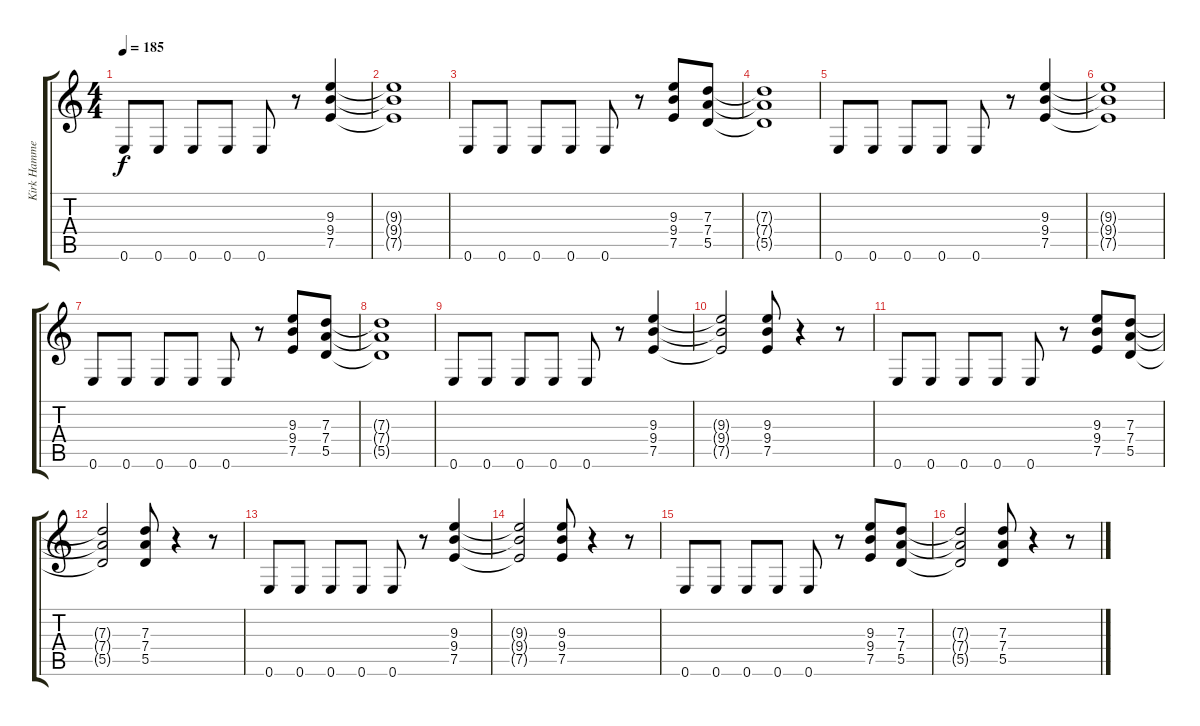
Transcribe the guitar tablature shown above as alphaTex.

\track ("Kirk Hammet (Guitar)" "Kirk Hamme") {instrument distortionguitar}
\staff {score tabs}
\tuning (E4 B3 G3 D3 A2 E2) {hide}
\ts (4 4)
\tempo 185
\clef g2
\ks c
0.6.8{dy f} 0.6.8 0.6.8 0.6.8 0.6.8 r.8 (9.3 9.4 7.5).4 |
(9.3{t} 9.4{t} 7.5{t}).1 |
0.6.8 0.6.8 0.6.8 0.6.8 0.6.8 r.8 (9.3 9.4 7.5).8 (7.3 7.4 5.5).8 |
(7.3{t} 7.4{t} 5.5{t}).1 |
0.6.8 0.6.8 0.6.8 0.6.8 0.6.8 r.8 (9.3 9.4 7.5).4 |
(9.3{t} 9.4{t} 7.5{t}).1 |
0.6.8 0.6.8 0.6.8 0.6.8 0.6.8 r.8 (9.3 9.4 7.5).8 (7.3 7.4 5.5).8 |
(7.3{t} 7.4{t} 5.5{t}).1 |
0.6.8 0.6.8 0.6.8 0.6.8 0.6.8 r.8 (9.3 9.4 7.5).4 |
(9.3{t} 9.4{t} 7.5{t}).2 (9.3 9.4 7.5).8 r.4 r.8 |
0.6.8 0.6.8 0.6.8 0.6.8 0.6.8 r.8 (9.3 9.4 7.5).8 (7.3 7.4 5.5).8 |
(7.3{t} 7.4{t} 5.5{t}).2 (7.3 7.4 5.5).8 r.4 r.8 |
0.6.8 0.6.8 0.6.8 0.6.8 0.6.8 r.8 (9.3 9.4 7.5).4 |
(9.3{t} 9.4{t} 7.5{t}).2 (9.3 9.4 7.5).8 r.4 r.8 |
0.6.8 0.6.8 0.6.8 0.6.8 0.6.8 r.8 (9.3 9.4 7.5).8 (7.3 7.4 5.5).8 |
(7.3{t} 7.4{t} 5.5{t}).2 (7.3 7.4 5.5).8 r.4 r.8
